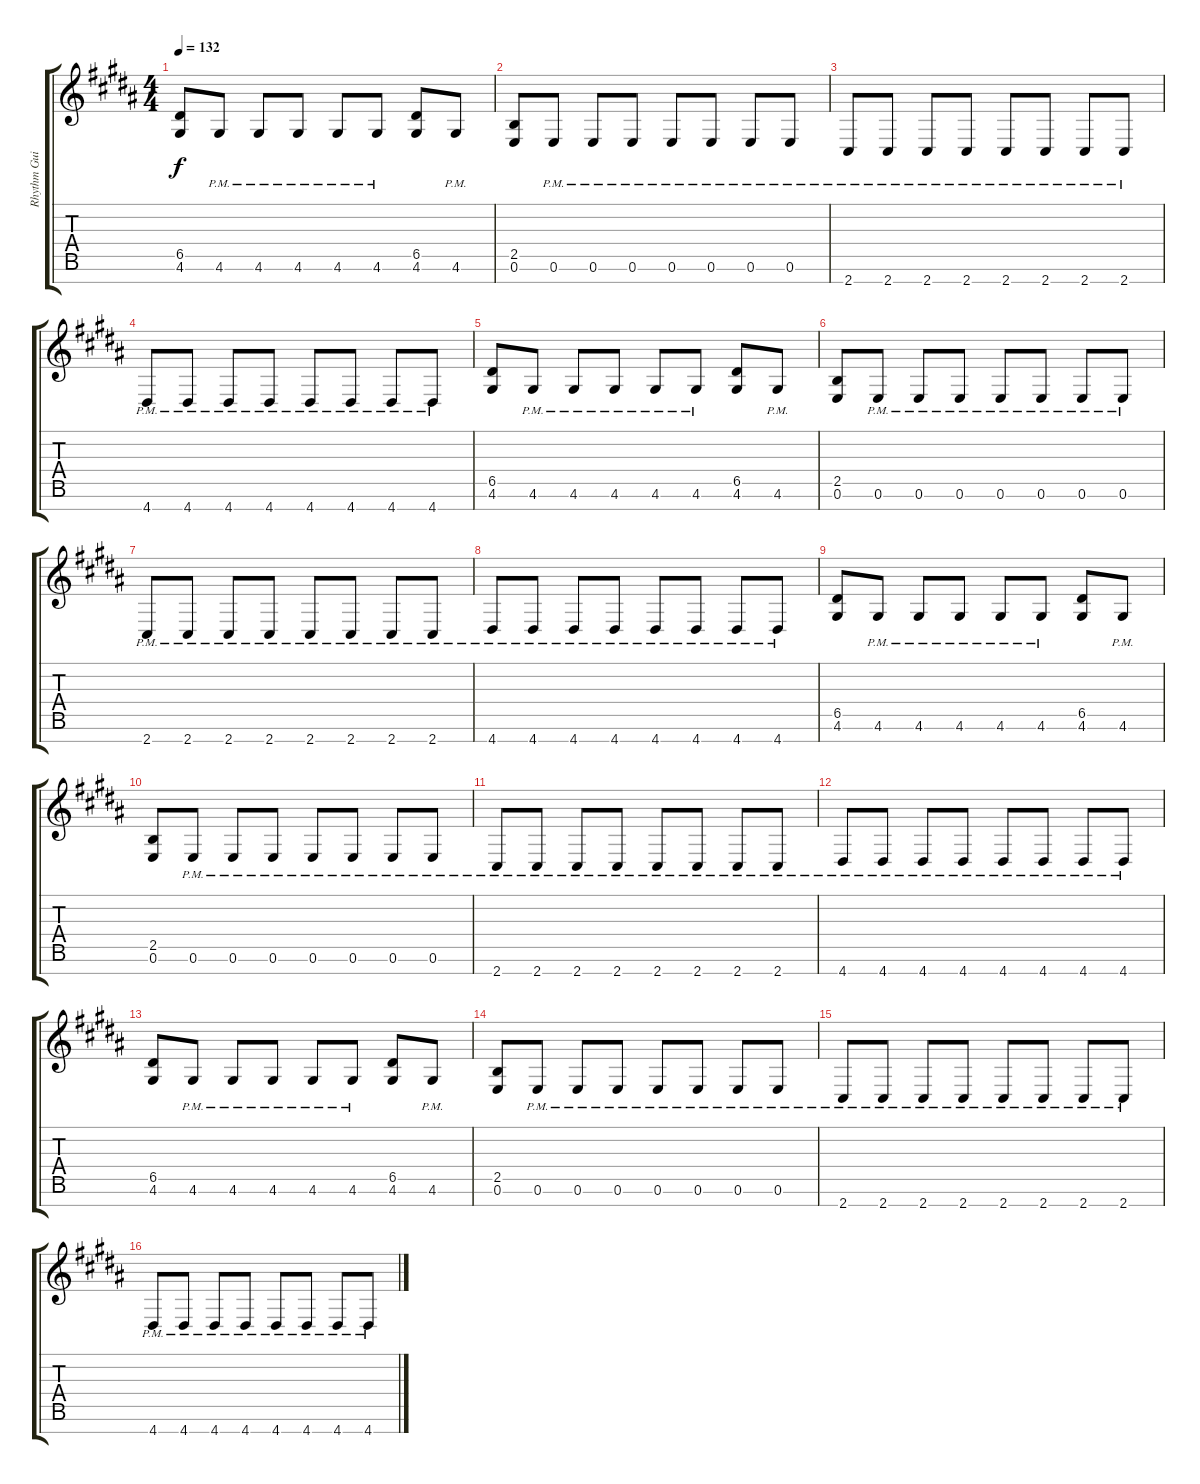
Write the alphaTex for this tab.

\track ("Rhythm Guitar 1" "Rhythm Gui") {instrument distortionguitar}
\staff {score tabs}
\tuning (E4 B3 G3 D3 A2 E2 B1) {hide}
\ts (4 4)
\tempo 132
\clef g2
\ks g#minor
(6.5 4.6).8{dy f instrument distortionguitar} 4.6{pm}.8 4.6{pm}.8 4.6{pm}.8 4.6{pm}.8 4.6{pm}.8 (6.5 4.6).8 4.6{pm}.8 |
(2.5 0.6).8 0.6{pm}.8 0.6{pm}.8 0.6{pm}.8 0.6{pm}.8 0.6{pm}.8 0.6{pm}.8 0.6{pm}.8 |
2.7{pm}.8 2.7{pm}.8 2.7{pm}.8 2.7{pm}.8 2.7{pm}.8 2.7{pm}.8 2.7{pm}.8 2.7{pm}.8 |
4.7{pm}.8 4.7{pm}.8 4.7{pm}.8 4.7{pm}.8 4.7{pm}.8 4.7{pm}.8 4.7{pm}.8 4.7{pm}.8 |
(6.5 4.6).8 4.6{pm}.8 4.6{pm}.8 4.6{pm}.8 4.6{pm}.8 4.6{pm}.8 (6.5 4.6).8 4.6{pm}.8 |
(2.5 0.6).8 0.6{pm}.8 0.6{pm}.8 0.6{pm}.8 0.6{pm}.8 0.6{pm}.8 0.6{pm}.8 0.6{pm}.8 |
2.7{pm}.8 2.7{pm}.8 2.7{pm}.8 2.7{pm}.8 2.7{pm}.8 2.7{pm}.8 2.7{pm}.8 2.7{pm}.8 |
4.7{pm}.8 4.7{pm}.8 4.7{pm}.8 4.7{pm}.8 4.7{pm}.8 4.7{pm}.8 4.7{pm}.8 4.7{pm}.8 |
(6.5 4.6).8 4.6{pm}.8 4.6{pm}.8 4.6{pm}.8 4.6{pm}.8 4.6{pm}.8 (6.5 4.6).8 4.6{pm}.8 |
(2.5 0.6).8 0.6{pm}.8 0.6{pm}.8 0.6{pm}.8 0.6{pm}.8 0.6{pm}.8 0.6{pm}.8 0.6{pm}.8 |
2.7{pm}.8 2.7{pm}.8 2.7{pm}.8 2.7{pm}.8 2.7{pm}.8 2.7{pm}.8 2.7{pm}.8 2.7{pm}.8 |
4.7{pm}.8 4.7{pm}.8 4.7{pm}.8 4.7{pm}.8 4.7{pm}.8 4.7{pm}.8 4.7{pm}.8 4.7{pm}.8 |
(6.5 4.6).8 4.6{pm}.8 4.6{pm}.8 4.6{pm}.8 4.6{pm}.8 4.6{pm}.8 (6.5 4.6).8 4.6{pm}.8 |
(2.5 0.6).8 0.6{pm}.8 0.6{pm}.8 0.6{pm}.8 0.6{pm}.8 0.6{pm}.8 0.6{pm}.8 0.6{pm}.8 |
2.7{pm}.8 2.7{pm}.8 2.7{pm}.8 2.7{pm}.8 2.7{pm}.8 2.7{pm}.8 2.7{pm}.8 2.7{pm}.8 |
4.7{pm}.8 4.7{pm}.8 4.7{pm}.8 4.7{pm}.8 4.7{pm}.8 4.7{pm}.8 4.7{pm}.8 4.7{pm}.8
